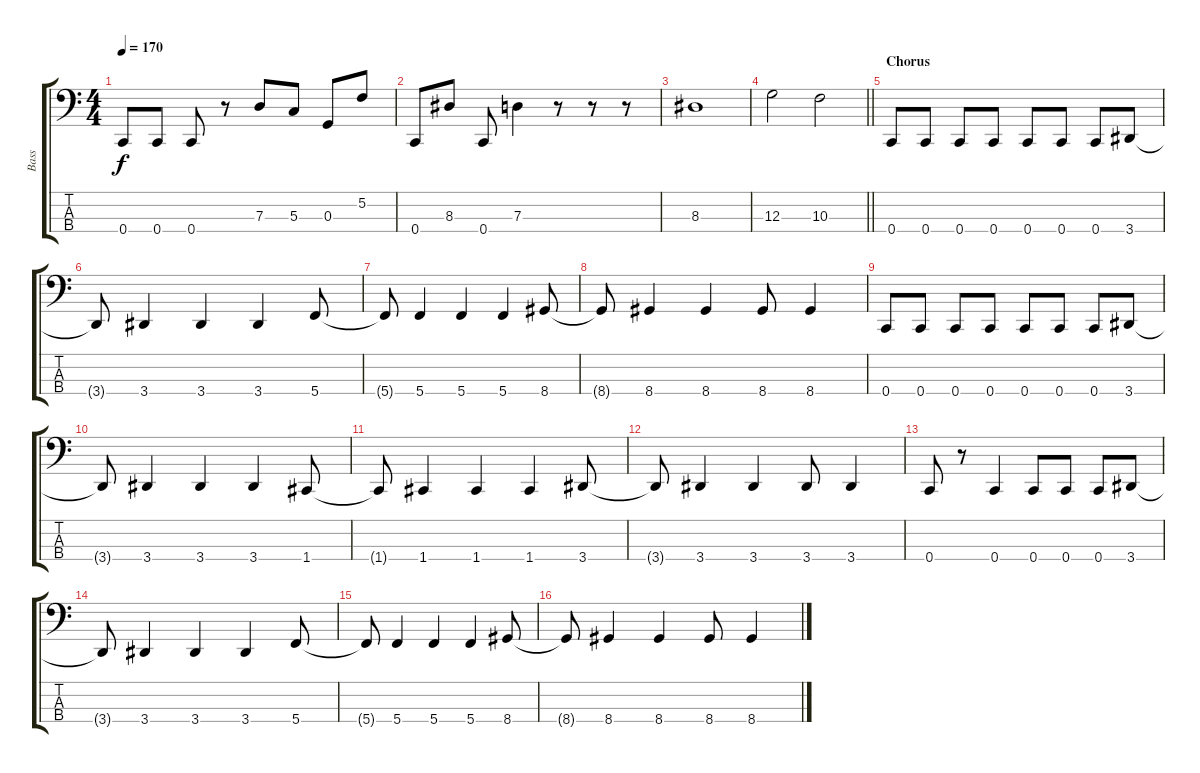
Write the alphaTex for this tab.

\track ("Bass" "Bass") {instrument electricbassfinger}
\staff {score tabs}
\tuning (F2 C2 G1 C1) {hide}
\ts (4 4)
\tempo 170
\clef f4
\ks c
0.4.8{dy f} 0.4.8 0.4.8 r.8 7.3.8 5.3.8 0.3.8 5.2.8 |
0.4.8 8.3.8 0.4.8 7.3.4 r.8 r.8 r.8 |
8.3.1 |
\barLineRight lightlight
12.3.2 10.3.2 |
\section ("" "Chorus")
0.4.8 0.4.8 0.4.8 0.4.8 0.4.8 0.4.8 0.4.8 3.4.8 |
3.4{t}.8 3.4.4 3.4.4 3.4.4 5.4.8 |
5.4{t}.8 5.4.4 5.4.4 5.4.4 8.4.8 |
8.4{t}.8 8.4.4 8.4.4 8.4.8 8.4.4 |
0.4.8 0.4.8 0.4.8 0.4.8 0.4.8 0.4.8 0.4.8 3.4.8 |
3.4{t}.8 3.4.4 3.4.4 3.4.4 1.4.8 |
1.4{t}.8 1.4.4 1.4.4 1.4.4 3.4.8 |
3.4{t}.8 3.4.4 3.4.4 3.4.8 3.4.4 |
0.4.8 r.8 0.4.4 0.4.8 0.4.8 0.4.8 3.4.8 |
3.4{t}.8 3.4.4 3.4.4 3.4.4 5.4.8 |
5.4{t}.8 5.4.4 5.4.4 5.4.4 8.4.8 |
8.4{t}.8 8.4.4 8.4.4 8.4.8 8.4.4
